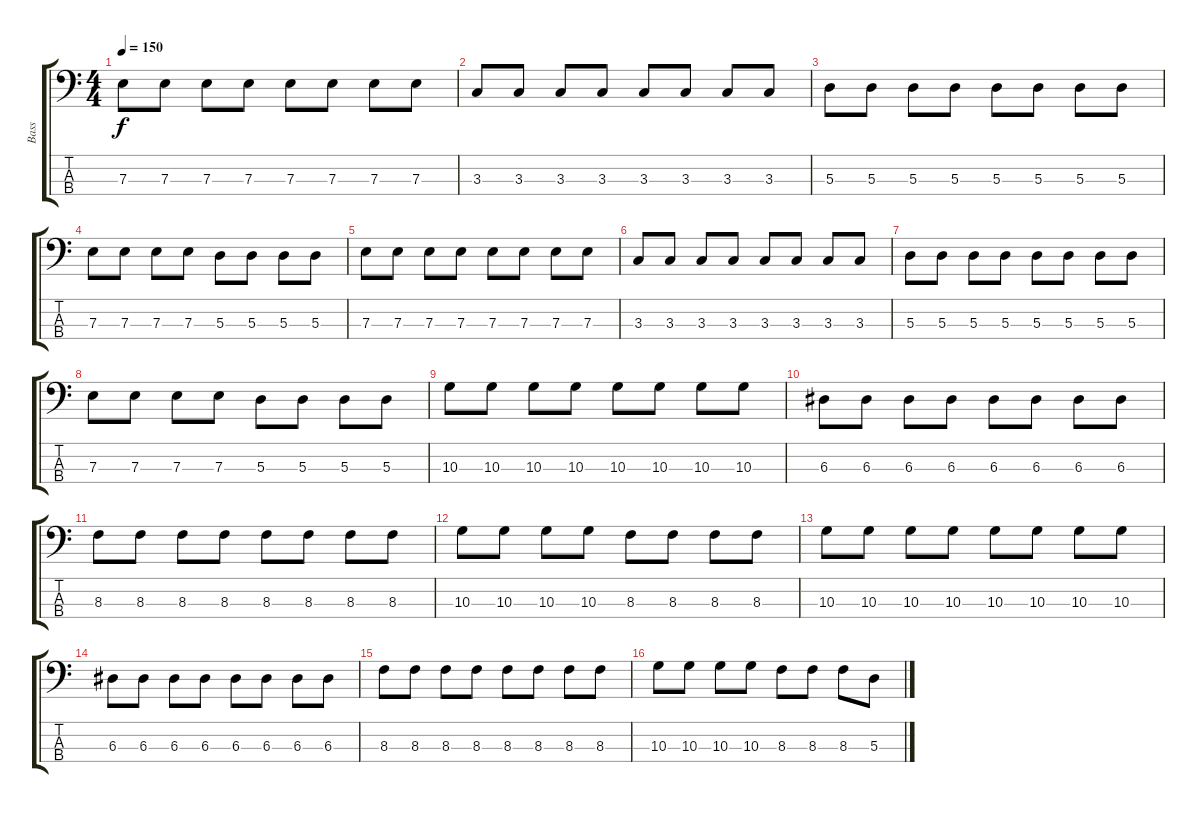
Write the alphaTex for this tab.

\track ("Bass" "Bass") {instrument electricbassfinger}
\staff {score tabs}
\tuning (G2 D2 A1 E1) {hide}
\ts (4 4)
\tempo 150
\clef f4
\ks c
7.3.8{dy f} 7.3.8 7.3.8 7.3.8 7.3.8 7.3.8 7.3.8 7.3.8 |
3.3.8 3.3.8 3.3.8 3.3.8 3.3.8 3.3.8 3.3.8 3.3.8 |
5.3.8 5.3.8 5.3.8 5.3.8 5.3.8 5.3.8 5.3.8 5.3.8 |
7.3.8 7.3.8 7.3.8 7.3.8 5.3.8 5.3.8 5.3.8 5.3.8 |
7.3.8 7.3.8 7.3.8 7.3.8 7.3.8 7.3.8 7.3.8 7.3.8 |
3.3.8 3.3.8 3.3.8 3.3.8 3.3.8 3.3.8 3.3.8 3.3.8 |
5.3.8 5.3.8 5.3.8 5.3.8 5.3.8 5.3.8 5.3.8 5.3.8 |
7.3.8 7.3.8 7.3.8 7.3.8 5.3.8 5.3.8 5.3.8 5.3.8 |
10.3.8 10.3.8 10.3.8 10.3.8 10.3.8 10.3.8 10.3.8 10.3.8 |
6.3.8 6.3.8 6.3.8 6.3.8 6.3.8 6.3.8 6.3.8 6.3.8 |
8.3.8 8.3.8 8.3.8 8.3.8 8.3.8 8.3.8 8.3.8 8.3.8 |
10.3.8 10.3.8 10.3.8 10.3.8 8.3.8 8.3.8 8.3.8 8.3.8 |
10.3.8 10.3.8 10.3.8 10.3.8 10.3.8 10.3.8 10.3.8 10.3.8 |
6.3.8 6.3.8 6.3.8 6.3.8 6.3.8 6.3.8 6.3.8 6.3.8 |
8.3.8 8.3.8 8.3.8 8.3.8 8.3.8 8.3.8 8.3.8 8.3.8 |
10.3.8 10.3.8 10.3.8 10.3.8 8.3.8 8.3.8 8.3.8 5.3.8
